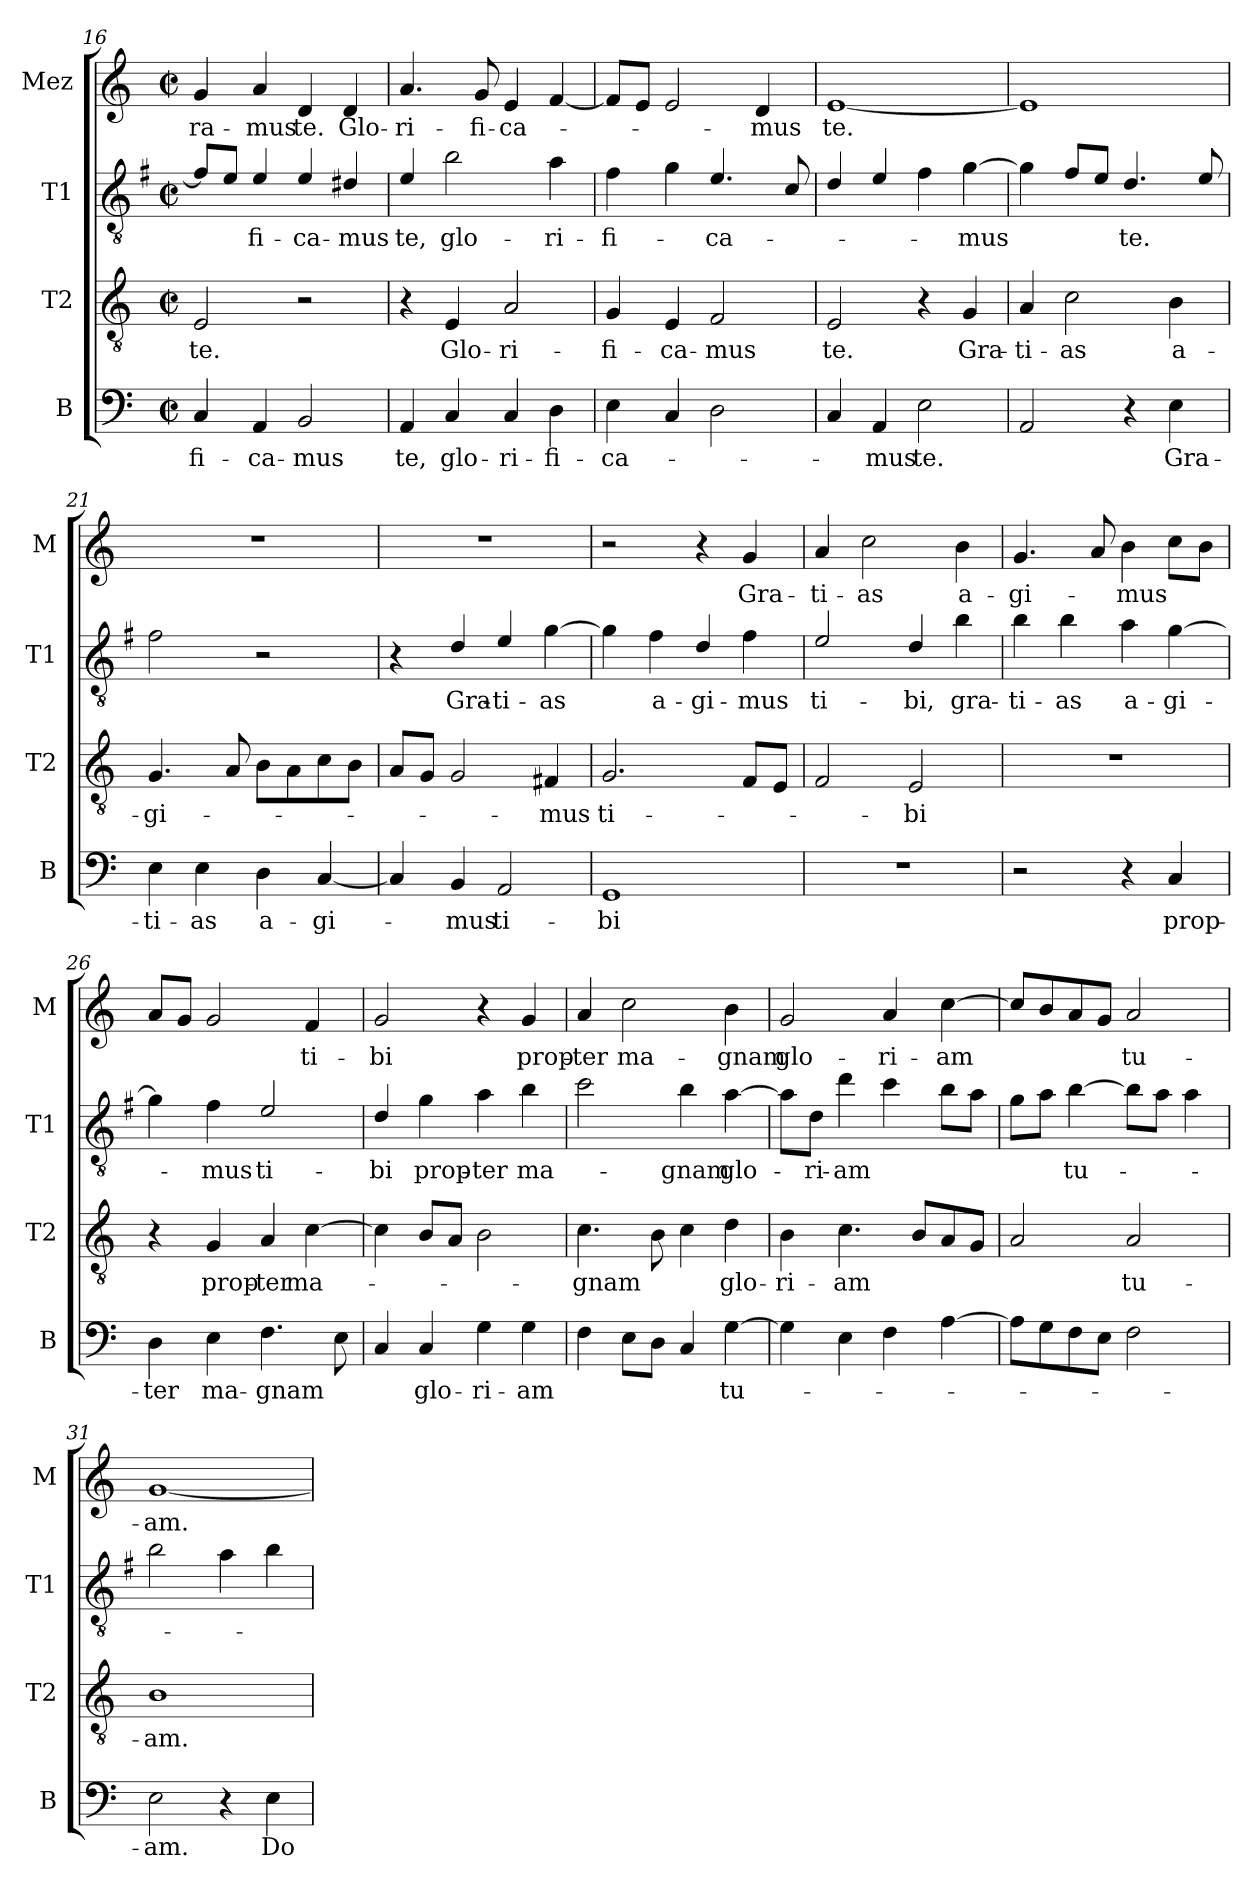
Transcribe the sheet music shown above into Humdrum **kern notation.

**kern	**text	**kern	**text	**kern	**text	**kern	**text
*part4	*part4	*part3	*part3	*part2	*part2	*part1	*part1
*staff4	*staff4	*staff3	*staff3	*staff2	*staff2	*staff1	*staff1
*I"B	*	*I"T2	*	*I"T1	*	*I"Mez	*
*I'B	*	*I'T2	*	*I'T1	*	*I'M	*
*clefF4	*	*clefGv2	*	*clefGv2	*	*clefG2	*
*	*	*	*	*ITrd4c7	*	*	*
*k[]	*	*k[]	*	*k[]	*	*k[]	*
*M2/2	*	*M2/2	*	*M2/2	*	*M2/2	*
*met(c|)	*	*met(c|)	*	*met(c|)	*	*met(c|)	*
=16	=16	=16	=16	=16	=16	=16	=16
!	!LO:LY:b	!	!LO:LY:b	!	!	!	!LO:LY:b
4C/	-fi-	2E/	te.	8B/L]	.	4g/	-ra-
.	.	.	.	8A/J	.	.	.
!	!LO:LY:b	!	!	!	!LO:LY:b	!	!LO:LY:b
4AA/	-ca-	.	.	4A/	-fi-	4a/	-mus
!	!LO:LY:b	!	!	!	!LO:LY:b	!	!LO:LY:b
2BB/	-mus	2r	.	4A/	-ca-	4d/	te.
!	!	!	!	!	!LO:LY:b	!	!LO:LY:b
.	.	.	.	4G#X/	-mus	4d/	Glo-
=17	=17	=17	=17	=17	=17	=17	=17
!	!LO:LY:b	!	!	!	!LO:LY:b	!	!LO:LY:b
4AA/	te,	4r	.	4A/	te,	4.a/	-ri-
!	!LO:LY:b	!	!LO:LY:b	!	!LO:LY:b	!	!
4C/	glo-	4E/	Glo-	2e\	glo-	.	.
!	!	!	!	!	!	!	!LO:LY:b
.	.	.	.	.	.	8g/	-fi-
!	!LO:LY:b	!	!LO:LY:b	!	!	!	!LO:LY:b
4C/	-ri-	2A/	-ri-	.	.	4e/	-ca-
!	!LO:LY:b	!	!	!	!LO:LY:b	!	!
4D\	-fi-	.	.	4d\	-ri-	[4f/	.
=18	=18	=18	=18	=18	=18	=18	=18
!	!LO:LY:b	!	!LO:LY:b	!	!LO:LY:b	!	!
4E\	-ca-	4G/	-fi-	4B\	-fi-	8f/L]	.
.	.	.	.	.	.	8e/J	.
!	!	!	!LO:LY:b	!	!	!	!
4C/	.	4E/	-ca-	4c\	.	2e/	.
!	!	!	!LO:LY:b	!	!LO:LY:b	!	!
2D\	.	2F/	-mus	4.A/	-ca-	.	.
!	!	!	!	!	!	!	!LO:LY:b
.	.	.	.	.	.	4d/	-mus
.	.	.	.	8F/	.	.	.
=19	=19	=19	=19	=19	=19	=19	=19
!	!	!	!LO:LY:b	!	!	!	!LO:LY:b
4C/	.	2E/	te.	4G/	.	[1e	te.
!	!LO:LY:b	!	!	!	!	!	!
4AA/	-mus	.	.	4A/	.	.	.
!	!LO:LY:b	!	!	!	!	!	!
2E\	te.	4r	.	4B\	.	.	.
!	!	!	!LO:LY:b	!	!LO:LY:b	!	!
.	.	4G/	Gra-	[4c\	-mus	.	.
!!LO:LB:g=z
=20	=20	=20	=20	=20	=20	=20	=20
!	!	!	!LO:LY:b	!	!	!	!
2AA/	.	4A/	-ti-	4c\]	.	1e]	.
!	!	!	!LO:LY:b	!	!	!	!
.	.	2c\	-as	8B/L	.	.	.
.	.	.	.	8A/J	.	.	.
!	!	!	!	!	!LO:LY:b	!	!
4r	.	.	.	4.G/	te.	.	.
!	!LO:LY:b	!	!LO:LY:b	!	!	!	!
4E\	Gra-	4B\	a-	.	.	.	.
.	.	.	.	8A/	.	.	.
=21	=21	=21	=21	=21	=21	=21	=21
!	!LO:LY:b	!	!LO:LY:b	!	!	!	!
4E\	-ti-	4.G/	-gi-	2B\	.	1r	.
!	!LO:LY:b	!	!	!	!	!	!
4E\	-as	.	.	.	.	.	.
.	.	8A/	.	.	.	.	.
!	!LO:LY:b	!	!	!	!	!	!
4D\	a-	8B\L	.	2r	.	.	.
.	.	8A\	.	.	.	.	.
!	!LO:LY:b	!	!	!	!	!	!
[4C/	-gi-	8c\	.	.	.	.	.
.	.	8B\J	.	.	.	.	.
=22	=22	=22	=22	=22	=22	=22	=22
4C/]	.	8A/L	.	4r	.	1r	.
.	.	8G/J	.	.	.	.	.
!	!LO:LY:b	!	!	!	!LO:LY:b	!	!
4BB/	-mus	2G/	.	4G/	Gra-	.	.
!	!LO:LY:b	!	!	!	!LO:LY:b	!	!
2AA/	ti-	.	.	4A/	-ti-	.	.
!	!	!	!LO:LY:b	!	!LO:LY:b	!	!
.	.	4F#X/	-mus	[4c\	-as	.	.
=23	=23	=23	=23	=23	=23	=23	=23
!	!LO:LY:b	!	!LO:LY:b	!	!	!	!
1GG	-bi	2.G/	ti-	4c\]	.	2r	.
!	!	!	!	!	!LO:LY:b	!	!
.	.	.	.	4B\	a-	.	.
!	!	!	!	!	!LO:LY:b	!	!
.	.	.	.	4G/	-gi-	4r	.
!	!	!	!	!	!LO:LY:b	!	!LO:LY:b
.	.	8F/L	.	4B\	-mus	4g/	Gra-
.	.	8E/J	.	.	.	.	.
=24	=24	=24	=24	=24	=24	=24	=24
!	!	!	!	!	!LO:LY:b	!	!LO:LY:b
1r	.	2F/	.	2A/	ti-	4a/	-ti-
!	!	!	!	!	!	!	!LO:LY:b
.	.	.	.	.	.	2cc\	-as
!	!	!	!LO:LY:b	!	!LO:LY:b	!	!
.	.	2E/	-bi	4G/	-bi,	.	.
!	!	!	!	!	!LO:LY:b	!	!LO:LY:b
.	.	.	.	4e\	gra-	4b\	a-
=25	=25	=25	=25	=25	=25	=25	=25
!	!	!	!	!	!LO:LY:b	!	!LO:LY:b
2r	.	1r	.	4e\	-ti-	4.g/	-gi-
!	!	!	!	!	!LO:LY:b	!	!
.	.	.	.	4e\	-as	.	.
.	.	.	.	.	.	8a/	.
!	!	!	!	!	!LO:LY:b	!	!LO:LY:b
4r	.	.	.	4d\	a-	4b\	-mus
!	!LO:LY:b	!	!	!	!LO:LY:b	!	!
4C/	prop-	.	.	[4c\	-gi-	8cc\L	.
.	.	.	.	.	.	8b\J	.
!!LO:LB:g=z
=26	=26	=26	=26	=26	=26	=26	=26
!	!LO:LY:b	!	!	!	!	!	!
4D\	-ter	4r	.	4c\]	.	8a/L	.
.	.	.	.	.	.	8g/J	.
!	!LO:LY:b	!	!LO:LY:b	!	!LO:LY:b	!	!
4E\	ma-	4G/	prop-	4B\	-mus	2g/	.
!	!LO:LY:b	!	!LO:LY:b	!	!LO:LY:b	!	!
4.F\	-gnam	4A/	-ter	2A/	ti-	.	.
!	!	!	!LO:LY:b	!	!	!	!LO:LY:b
.	.	[4c\	ma-	.	.	4f/	ti-
8E\	.	.	.	.	.	.	.
=27	=27	=27	=27	=27	=27	=27	=27
!	!	!	!	!	!LO:LY:b	!	!LO:LY:b
4C/	.	4c\]	.	4G/	-bi	2g/	-bi
!	!LO:LY:b	!	!	!	!LO:LY:b	!	!
4C/	glo-	8B/L	.	4c\	prop-	.	.
.	.	8A/J	.	.	.	.	.
!	!LO:LY:b	!	!	!	!LO:LY:b	!	!
4G\	-ri-	2B\	.	4d\	-ter	4r	.
!	!LO:LY:b	!	!	!	!LO:LY:b	!	!LO:LY:b
4G\	-am	.	.	4e\	ma-	4g/	prop-
=28	=28	=28	=28	=28	=28	=28	=28
!	!	!	!LO:LY:b	!	!	!	!LO:LY:b
4F\	.	4.c\	-gnam	2f\	.	4a/	-ter
!	!	!	!	!	!	!	!LO:LY:b
8E\L	.	.	.	.	.	2cc\	ma-
8D\J	.	8B\	.	.	.	.	.
!	!	!	!	!	!LO:LY:b	!	!
4C/	.	4c\	.	4e\	gnam	.	.
!	!LO:LY:b	!	!LO:LY:b	!	!LO:LY:b	!	!LO:LY:b
[4G\	tu-	4d\	glo-	[4d\	glo-	4b\	gnam
=29	=29	=29	=29	=29	=29	=29	=29
!	!	!	!LO:LY:b	!	!	!	!LO:LY:b
4G\]	.	4B\	-ri-	8d\L]	.	2g/	glo-
!	!	!	!	!	!LO:LY:b	!	!
.	.	.	.	8G\J	-ri-	.	.
!	!	!	!LO:LY:b	!	!LO:LY:b	!	!
4E\	.	4.c\	-am	4g\	-am	.	.
!	!	!	!	!	!	!	!LO:LY:b
4F\	.	.	.	4f\	.	4a/	-ri-
.	.	8B/L	.	.	.	.	.
!	!	!	!	!	!	!	!LO:LY:b
[4A\	.	8A/	.	8e\L	.	[4cc\	am
.	.	8G/J	.	8d\J	.	.	.
=30	=30	=30	=30	=30	=30	=30	=30
8A\L]	.	2A/	.	8c\L	.	8cc/L]	.
8G\	.	.	.	8d\J	.	8b/	.
!	!	!	!	!	!LO:LY:b	!	!
8F\	.	.	.	[4e\	tu-	8a/	.
8E\J	.	.	.	.	.	8g/J	.
!	!	!	!LO:LY:b	!	!	!	!LO:LY:b
2F\	.	2A/	tu-	8e\L]	.	2a/	tu-
.	.	.	.	8d\J	.	.	.
.	.	.	.	4d\	.	.	.
!!LO:PB:g=z
=31	=31	=31	=31	=31	=31	=31	=31
!	!LO:LY:b	!	!LO:LY:b	!	!	!	!LO:LY:b
2E\	-am.	1B	-am.	2e\	.	[1g	-am.
4r	.	.	.	4d\	.	.	.
!	!LO:LY:b	!	!	!	!	!	!
4E\	Do-	.	.	4e\	.	.	.
=	=	=	=	=	=	=	=
*-	*-	*-	*-	*-	*-	*-	*-
